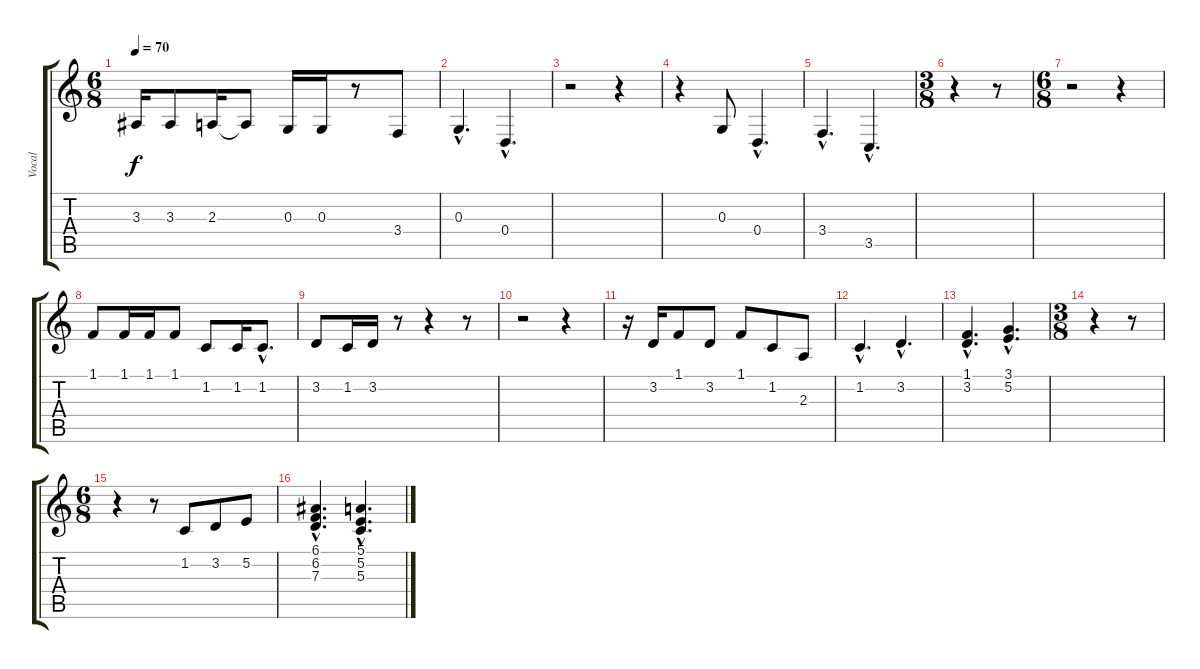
\track ("Vocal" "Vocal") {instrument synthvoice}
\staff {score tabs}
\tuning (E4 B3 G3 D3 A2 E2) {hide}
\ts (6 8)
\tempo 70
\clef g2
\ks c
3.3.16{dy f} 3.3.8 2.3.16 2.3{t}.8 0.3.16 0.3.16 r.8 3.4.8 |
0.3{hac}.4{d} 0.4{hac}.4{d} |
r.2 r.4 |
r.4 0.3.8 0.4{hac}.4{d} |
3.4{hac}.4{d} 3.5{hac}.4{d} |
\ts (3 8)
r.4 r.8 |
\ts (6 8)
r.2 r.4 |
1.1.8 1.1.16 1.1.16 1.1.8 1.2.8 1.2.16 1.2{hac}.8{d} |
3.2.8 1.2.16 3.2.16 r.8 r.4 r.8 |
r.2 r.4 |
r.16 3.2.16 1.1.8 3.2.8 1.1.8 1.2.8 2.3.8 |
1.2{hac}.4{d} 3.2{hac}.4{d} |
(1.1{hac} 3.2{hac}).4{d} (3.1{hac} 5.2{hac}).4{d} |
\ts (3 8)
r.4 r.8 |
\ts (6 8)
r.4 r.8 1.2.8 3.2.8 5.2.8 |
(6.1{hac} 6.2{hac} 7.3{hac}).4{d} (5.1{hac} 5.2{hac} 5.3{hac}).4{d}
